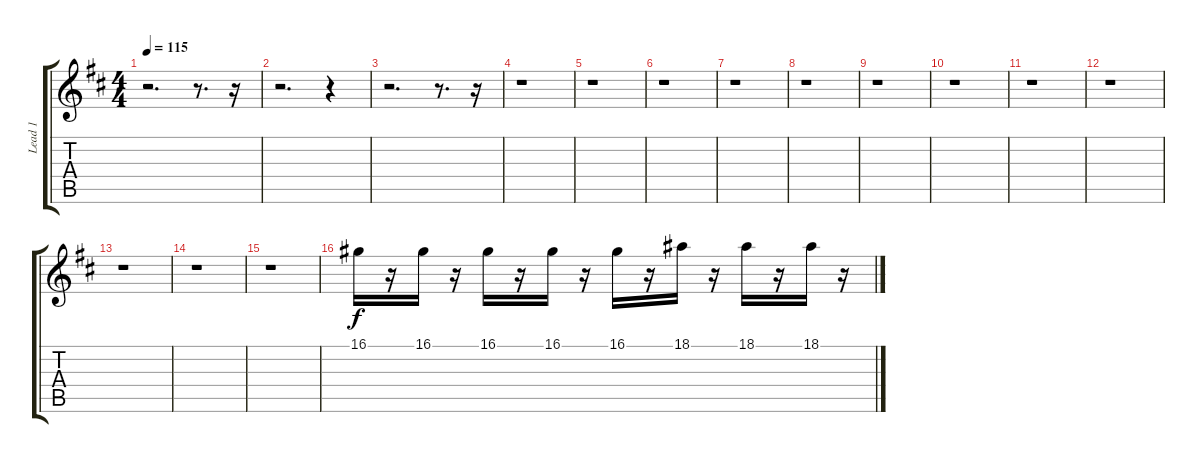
\track ("Lead 1" "Lead 1") {instrument lead1square}
\staff {score tabs}
\tuning (E4 B3 G3 D3 A2 E2) {hide}
\ts (4 4)
\tempo 115
\clef g2
\ks bminor
r.2{d dy f} r.8{d} r.16 |
r.2{d} r.4 |
r.2{d} r.8{d} r.16 |
r.1 |
r.1 |
r.1 |
r.1 |
r.1 |
r.1 |
r.1 |
r.1 |
r.1 |
r.1 |
r.1 |
r.1 |
16.1.16 r.16 16.1.16 r.16 16.1.16 r.16 16.1.16 r.16 16.1.16 r.16 18.1.16 r.16 18.1.16 r.16 18.1.16 r.16
